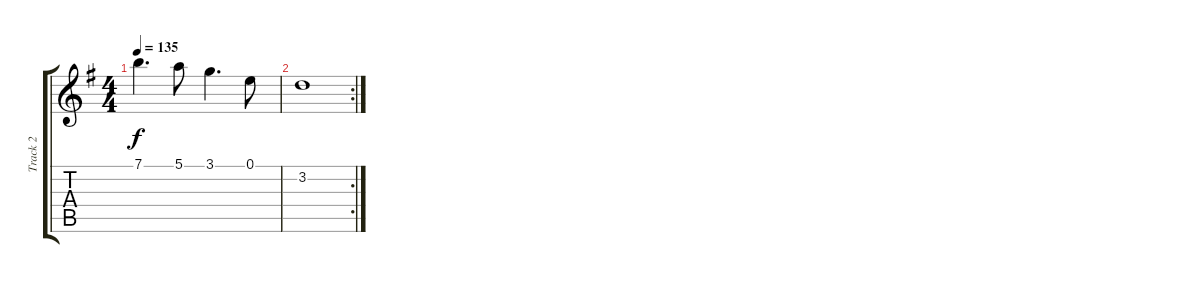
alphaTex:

\track ("Track 2" "Track 2") {instrument overdrivenguitar}
\staff {score tabs}
\tuning (E4 B3 G3 D3 A2 E2) {hide}
\ts (4 4)
\tempo 135
\clef g2
\ks g
7.1.4{d dy f} 5.1.8 3.1.4{d} 0.1.8 |
\rc 2
3.2.1
